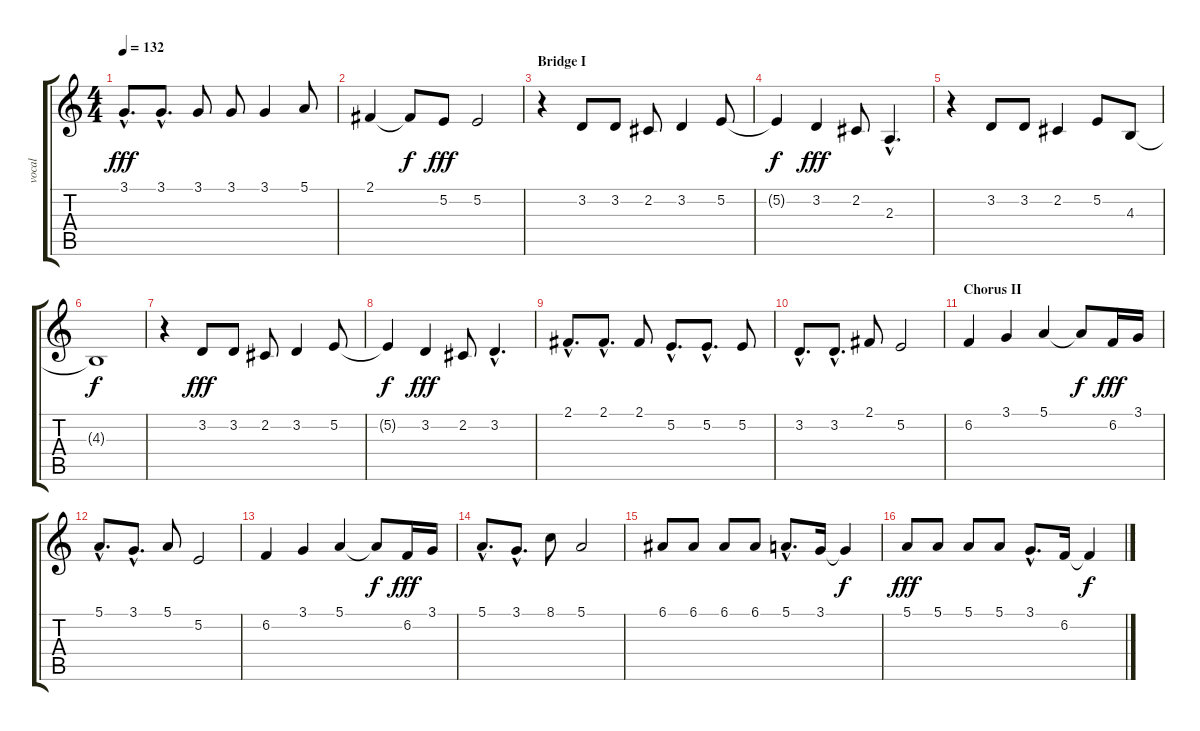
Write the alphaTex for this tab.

\track ("vocal" "vocal") {instrument altosax}
\staff {score tabs}
\tuning (E4 B3 G3 D3 A2 E2) {hide}
\ts (4 4)
\tempo 132
\clef g2
\ks c
3.1{hac}.8{d dy fff} 3.1{hac}.8{d} 3.1.8 3.1.8 3.1.4 5.1.8 |
2.1.4 2.1{t}.8{dy f} 5.2.8{dy fff} 5.2.2 |
\section ("" "Bridge I")
r.4 3.2.8 3.2.8 2.2.8 3.2.4 5.2.8 |
5.2{t}.4{dy f} 3.2.4{dy fff} 2.2.8 2.3{hac}.4{d} |
r.4 3.2.8 3.2.8 2.2.4 5.2.8 4.3.8 |
4.3{t}.1{dy f} |
r.4 3.2.8{dy fff} 3.2.8 2.2.8 3.2.4 5.2.8 |
5.2{t}.4{dy f} 3.2.4{dy fff} 2.2.8 3.2{hac}.4{d} |
2.1{hac}.8{d} 2.1{hac}.8{d} 2.1.8 5.2{hac}.8{d} 5.2{hac}.8{d} 5.2.8 |
3.2{hac}.8{d} 3.2{hac}.8{d} 2.1.8 5.2.2 |
\section ("" "Chorus II")
6.2.4 3.1.4 5.1.4 5.1{t}.8{dy f} 6.2.16{dy fff} 3.1.16 |
5.1{hac}.8{d} 3.1{hac}.8{d} 5.1.8 5.2.2 |
6.2.4 3.1.4 5.1.4 5.1{t}.8{dy f} 6.2.16{dy fff} 3.1.16 |
5.1{hac}.8{d} 3.1{hac}.8{d} 8.1.8 5.1.2 |
6.1.8 6.1.8 6.1.8 6.1.8 5.1{hac}.8{d} 3.1.16 3.1{t}.4{dy f} |
5.1.8{dy fff} 5.1.8 5.1.8 5.1.8 3.1{hac}.8{d} 6.2.16 6.2{t}.4{dy f}
